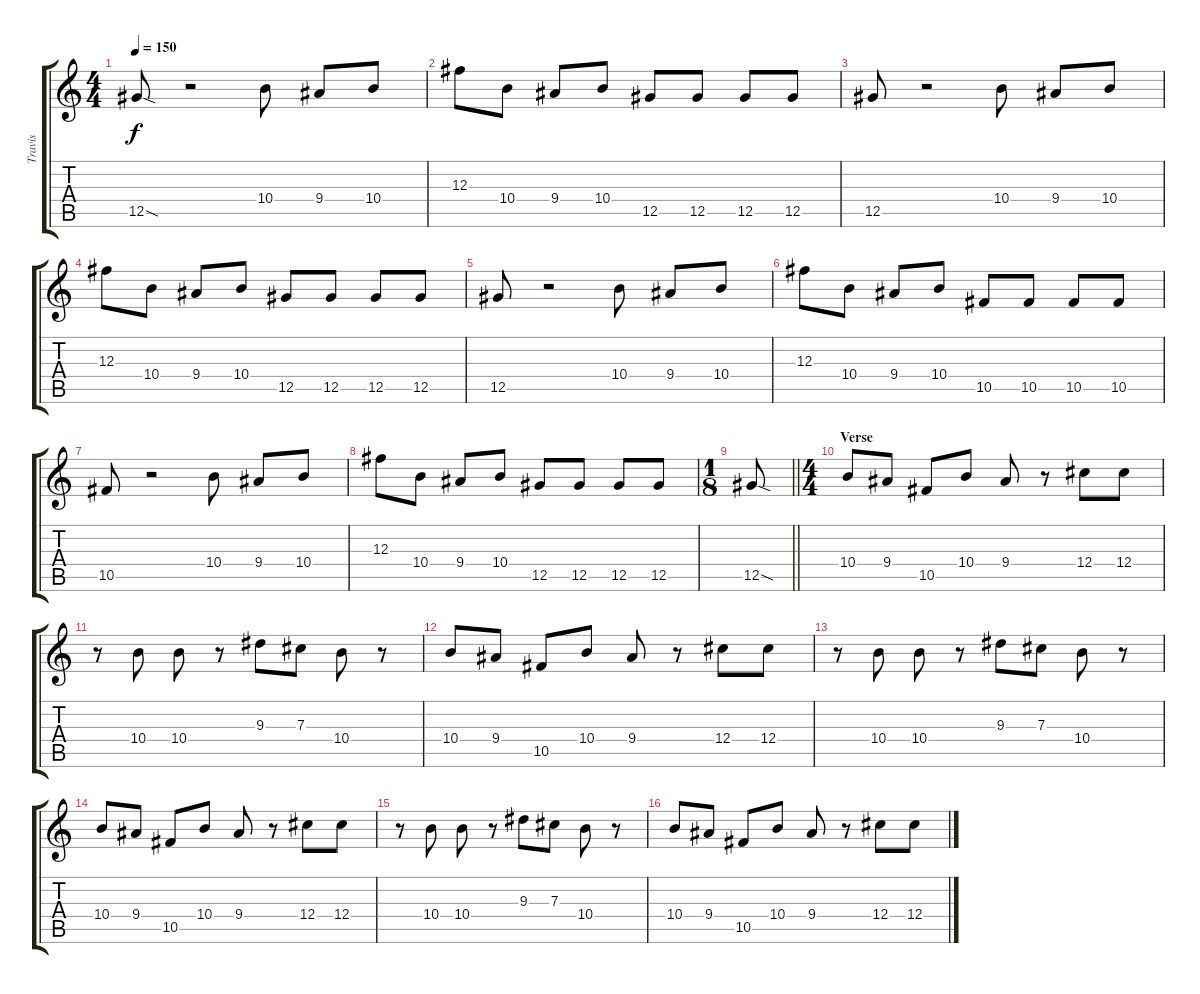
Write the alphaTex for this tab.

\track ("Travis" "Travis") {instrument overdrivenguitar}
\staff {score tabs}
\tuning (Eb4 Bb3 Gb3 Db3 Ab2 Eb2) {hide}
\ts (4 4)
\tempo 150
\clef g2
\ks c
12.5{sod}.8{dy f} r.2 10.4.8 9.4.8 10.4.8 |
12.3.8 10.4.8 9.4.8 10.4.8 12.5.8 12.5.8 12.5.8 12.5.8 |
12.5.8 r.2 10.4.8 9.4.8 10.4.8 |
12.3.8 10.4.8 9.4.8 10.4.8 12.5.8 12.5.8 12.5.8 12.5.8 |
12.5.8 r.2 10.4.8 9.4.8 10.4.8 |
12.3.8 10.4.8 9.4.8 10.4.8 10.5.8 10.5.8 10.5.8 10.5.8 |
10.5.8 r.2 10.4.8 9.4.8 10.4.8 |
12.3.8 10.4.8 9.4.8 10.4.8 12.5.8 12.5.8 12.5.8 12.5.8 |
\ts (1 8)
\barLineRight lightlight
12.5{sod}.8 |
\ts (4 4)
\section ("" "Verse")
10.4.8 9.4.8 10.5.8 10.4.8 9.4.8 r.8 12.4.8 12.4.8 |
r.8 10.4.8 10.4.8 r.8 9.3.8 7.3.8 10.4.8 r.8 |
10.4.8 9.4.8 10.5.8 10.4.8 9.4.8 r.8 12.4.8 12.4.8 |
r.8 10.4.8 10.4.8 r.8 9.3.8 7.3.8 10.4.8 r.8 |
10.4.8 9.4.8 10.5.8 10.4.8 9.4.8 r.8 12.4.8 12.4.8 |
r.8 10.4.8 10.4.8 r.8 9.3.8 7.3.8 10.4.8 r.8 |
10.4.8 9.4.8 10.5.8 10.4.8 9.4.8 r.8 12.4.8 12.4.8
